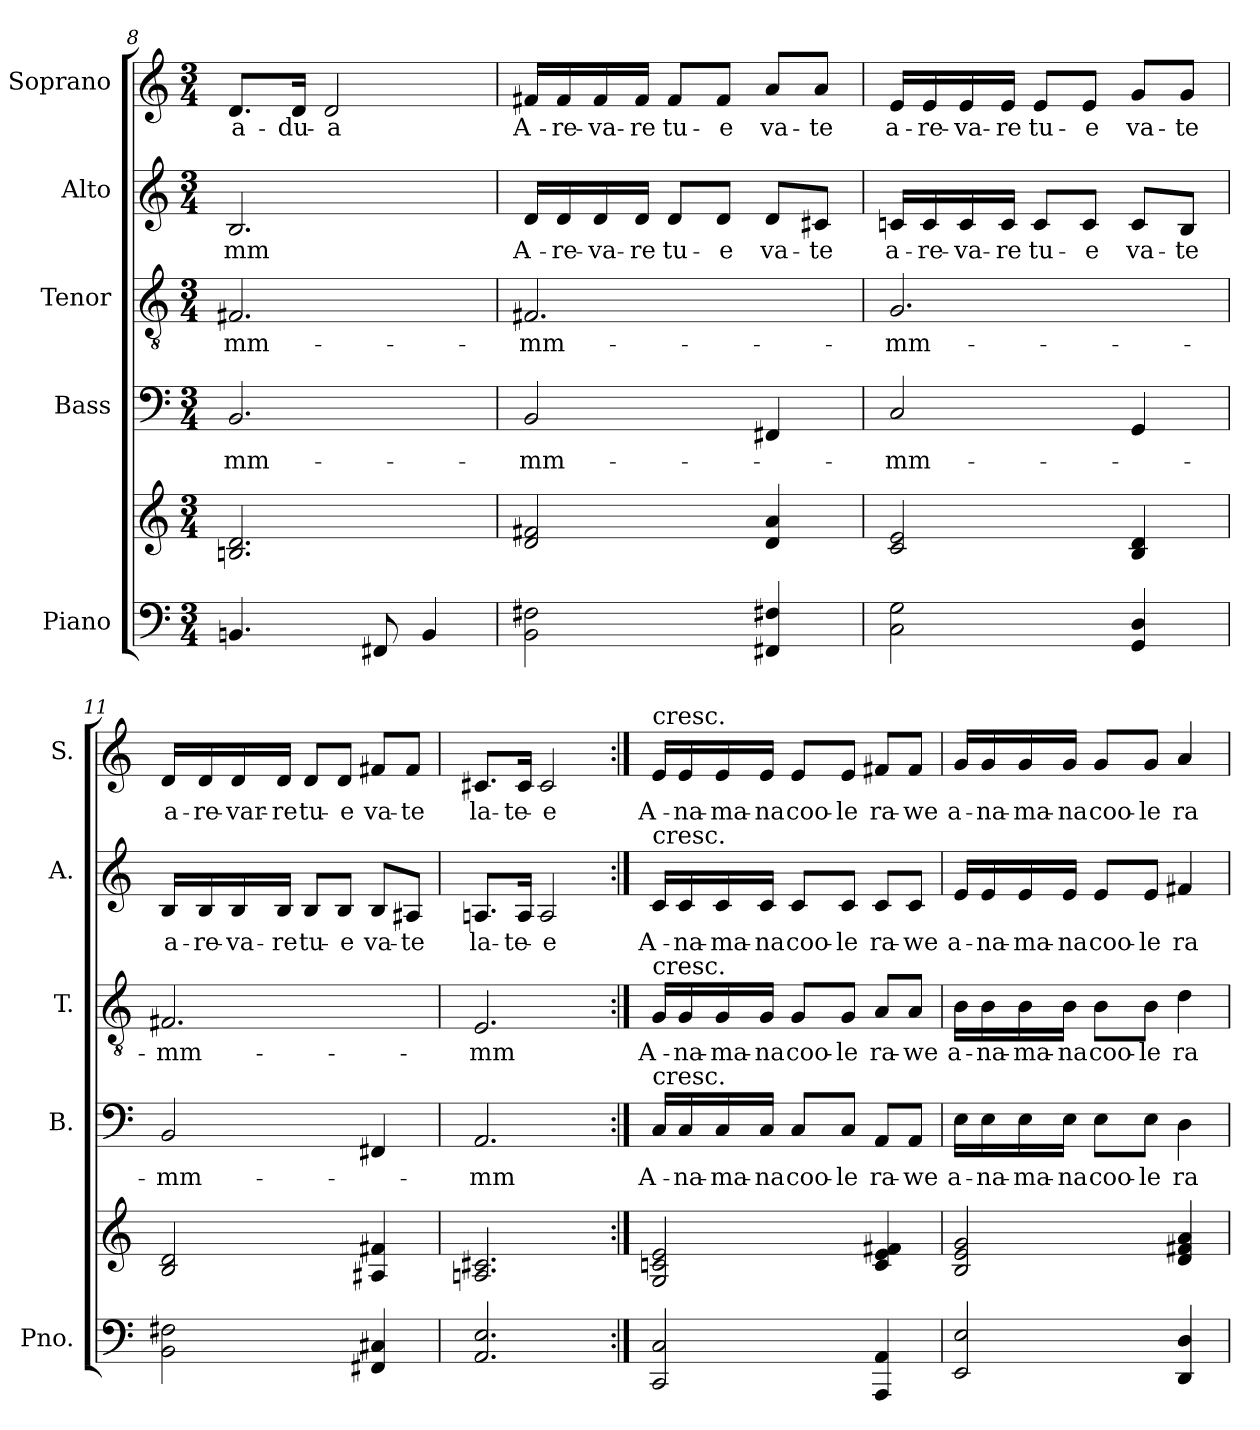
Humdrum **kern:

**kern	**kern	**kern	**text	**kern	**text	**kern	**text	**kern	**text
*part5	*part5	*part4	*part4	*part3	*part3	*part2	*part2	*part1	*part1
*staff6	*staff5	*staff4	*staff4	*staff3	*staff3	*staff2	*staff2	*staff1	*staff1
*I"Piano	*	*I"Bass	*	*I"Tenor	*	*I"Alto	*	*I"Soprano	*
*I'Pno.	*	*I'B.	*	*I'T.	*	*I'A.	*	*I'S.	*
*clefF4	*clefG2	*clefF4	*	*clefGv2	*	*clefG2	*	*clefG2	*
*k[]	*k[]	*k[]	*	*k[]	*	*k[]	*	*k[]	*
*M3/4	*M3/4	*M3/4	*	*M3/4	*	*M3/4	*	*M3/4	*
=8	=8	=8	=8	=8	=8	=8	=8	=8	=8
4.BBn/	2.Bn/ 2.d/	2.BB/	-mm-	2.F#X/	-mm-	2.B/	-mm	8.d/L	a-
.	.	.	.	.	.	.	.	16d/Jk	-du-
.	.	.	.	.	.	.	.	2d/	-a
8FF#X/	.	.	.	.	.	.	.	.	.
4BB/	.	.	.	.	.	.	.	.	.
=9	=9	=9	=9	=9	=9	=9	=9	=9	=9
2BB\ 2F#X\	2d/ 2f#X/	2BB/	-mm-	2.F#X/	-mm-	16d/LL	A-	16f#X/LL	A-
.	.	.	.	.	.	16d/	-re-	16f#/	-re-
.	.	.	.	.	.	16d/	-va-	16f#/	-va-
.	.	.	.	.	.	16d/JJ	-re	16f#/JJ	-re
.	.	.	.	.	.	8d/L	tu-	8f#/L	tu-
.	.	.	.	.	.	8d/J	-e	8f#/J	-e
4FF#X/ 4F#X/	4d/ 4a/	4FF#X/	.	.	.	8d/L	va-	8a/L	va-
.	.	.	.	.	.	8c#X/J	-te	8a/J	-te
=10	=10	=10	=10	=10	=10	=10	=10	=10	=10
2C\ 2G\	2c/ 2e/	2C/	-mm-	2.G/	-mm-	16cn/LL	a-	16e/LL	a-
.	.	.	.	.	.	16c/	-re-	16e/	-re-
.	.	.	.	.	.	16c/	-va-	16e/	-va-
.	.	.	.	.	.	16c/JJ	-re	16e/JJ	-re
.	.	.	.	.	.	8c/L	tu-	8e/L	tu-
.	.	.	.	.	.	8c/J	-e	8e/J	-e
4GG/ 4D/	4B/ 4d/	4GG/	.	.	.	8c/L	va-	8g/L	va-
.	.	.	.	.	.	8B/J	-te	8g/J	-te
!!LO:LB:g=z
=11	=11	=11	=11	=11	=11	=11	=11	=11	=11
2BB\ 2F#X\	2B/ 2d/	2BB/	-mm-	2.F#X/	-mm-	16B/LL	a-	16d/LL	a-
.	.	.	.	.	.	16B/	-re-	16d/	-re-
.	.	.	.	.	.	16B/	-va-	16d/	-var-
.	.	.	.	.	.	16B/JJ	-re	16d/JJ	-re
.	.	.	.	.	.	8B/L	tu-	8d/L	tu-
.	.	.	.	.	.	8B/J	-e	8d/J	-e
4FF#X/ 4C#X/	4A#X/ 4f#X/	4FF#X/	.	.	.	8B/L	va-	8f#X/L	va-
.	.	.	.	.	.	8A#X/J	-te	8f#/J	-te
=12	=12	=12	=12	=12	=12	=12	=12	=12	=12
2.AA/ 2.E/	2.An/ 2.c#X/	2.AA/	-mm	2.E/	-mm	8.An/L	la-	8.c#X/L	la-
.	.	.	.	.	.	16A/Jk	-te-	16c#/Jk	-te-
.	.	.	.	.	.	2A/	-e	2c#/	-e
=13:|!	=13:|!	=13:|!	=13:|!	=13:|!	=13:|!	=13:|!	=13:|!	=13:|!	=13:|!
!	!	!	!	!	!	!	!	!LO:TX:a:t=cresc.	!
!	!	!	!	!	!	!LO:TX:a:t=cresc.	!	!	!
!	!	!	!	!LO:TX:a:t=cresc.	!	!	!	!	!
!	!	!LO:TX:a:t=cresc.	!	!	!	!	!	!	!
2CC/ 2C/	2G/ 2cn/ 2e/	16C/LL	A-	16G/LL	A-	16c/LL	A-	16e/LL	A-
.	.	16C/	-na-	16G/	-na-	16c/	-na-	16e/	-na-
.	.	16C/	-ma-	16G/	-ma-	16c/	-ma-	16e/	-ma-
.	.	16C/JJ	-na	16G/JJ	-na	16c/JJ	-na	16e/JJ	-na
.	.	8C/L	coo-	8G/L	coo-	8c/L	coo-	8e/L	coo-
.	.	8C/J	-le	8G/J	-le	8c/J	-le	8e/J	-le
4AAA/ 4AA/	4c/ 4e/ 4f#X/	8AA/L	ra-	8A/L	ra-	8c/L	ra-	8f#X/L	ra-
.	.	8AA/J	-we	8A/J	-we	8c/J	-we	8f#/J	-we
!!LO:PB:g=z
=14	=14	=14	=14	=14	=14	=14	=14	=14	=14
2EE/ 2E/	2B/ 2e/ 2g/	16E\LL	a-	16B\LL	a-	16e/LL	a-	16g/LL	a-
.	.	16E\	-na-	16B\	-na-	16e/	-na-	16g/	-na-
.	.	16E\	-ma-	16B\	-ma-	16e/	-ma-	16g/	-ma-
.	.	16E\JJ	-na	16B\JJ	-na	16e/JJ	-na	16g/JJ	-na
.	.	8E\L	coo-	8B\L	coo-	8e/L	coo-	8g/L	coo-
.	.	8E\J	-le	8B\J	-le	8e/J	-le	8g/J	-le
4DD/ 4D/	4d/ 4f#X/ 4a/	4D\	ra	4d\	ra	4f#X/	ra	4a/	ra
=	=	=	=	=	=	=	=	=	=
*-	*-	*-	*-	*-	*-	*-	*-	*-	*-
